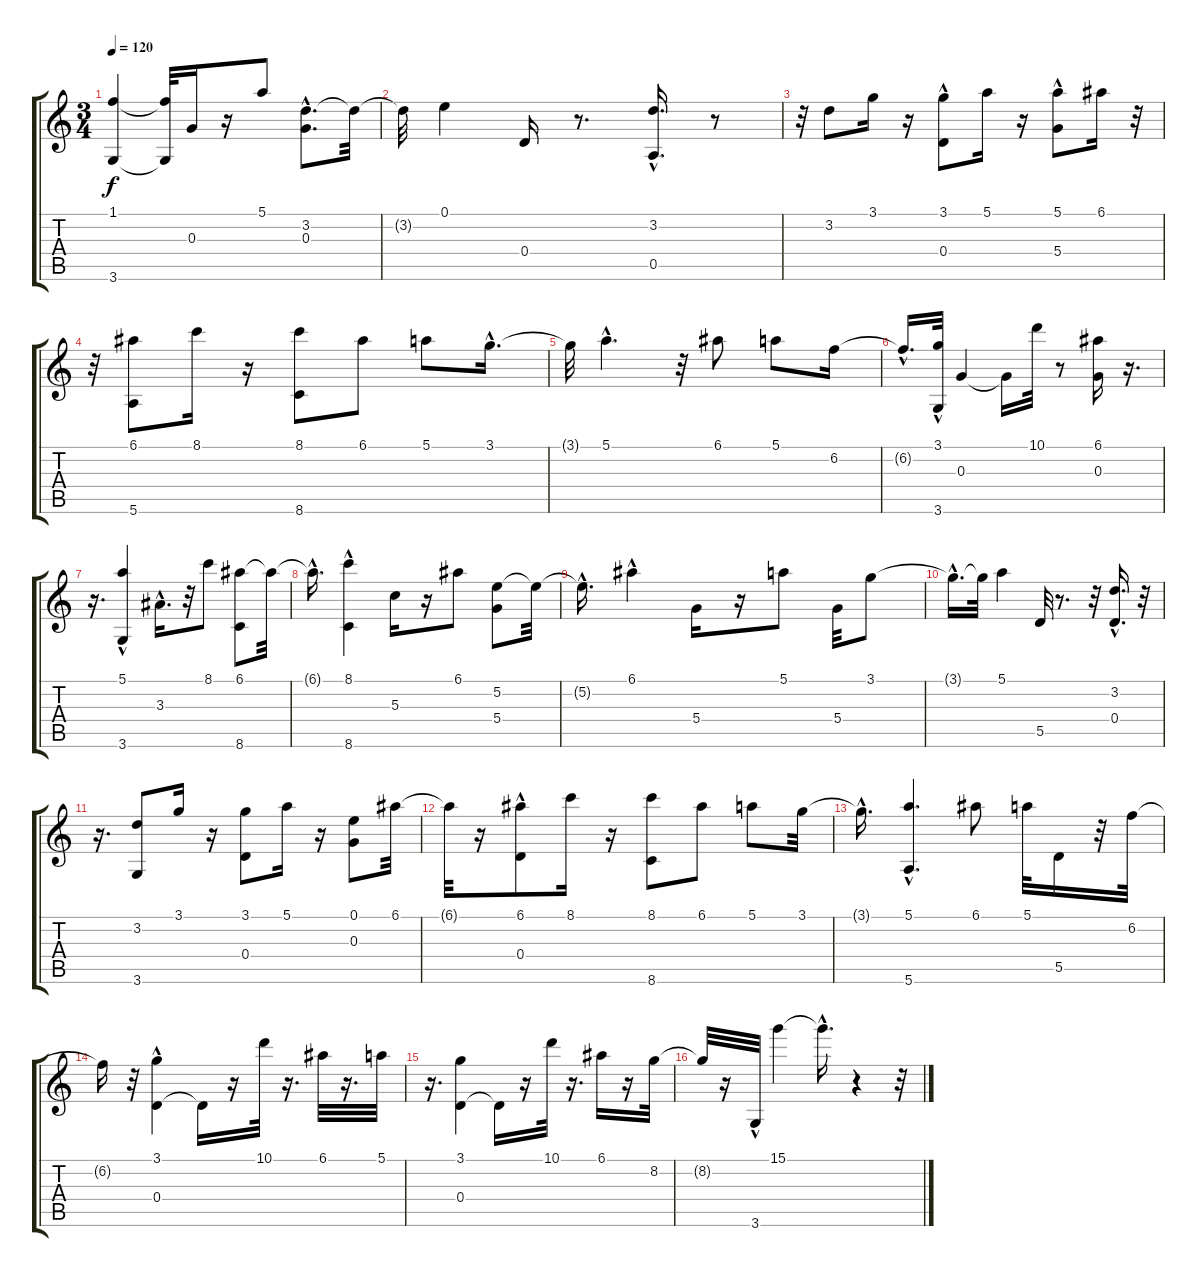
\track "" {instrument acousticguitarnylon}
\staff {score tabs}
\tuning (E4 B3 G3 D3 A2 E2) {hide}
\ts (3 4)
\tempo 120
\clef g2
\ks c
(1.1 3.6).4{dy f} (1.1{t} 3.6{t}).32 0.3.16 r.16 5.1.8 (3.2{hac} 0.3).8{d} 3.2{t}.32 |
3.2{t}.32 0.1.4 0.4.16 r.8{d} (3.2{hac} 0.5).16{d} r.8 |
r.32 3.2.8 3.1.16 r.16 (3.1 0.4{hac}).8 5.1.16 r.16 (5.1 5.4{hac}).8 6.1.16 r.32 |
r.32 (6.1 5.6).8 8.1.16 r.16 (8.1 8.6).8 6.1.8 5.1.8 3.1{hac}.16{d} |
3.1{t}.32 5.1{hac}.4{d} r.32 6.1.8 5.1.8 6.2.16 |
6.2{hac t}.16{d} (3.1 3.6{hac}).32 0.3.4 0.3{t}.16 10.1.32 r.8 (6.1 0.3).16 r.16{d} |
r.16{d} (5.1{hac} 3.6{hac}).4 3.3{hac}.16{d} r.32 8.1.8 (6.1 8.6).8 6.1{t}.32 |
6.1{hac t}.16{d} (8.1{hac} 8.6).4 5.3.16 r.16 6.1.8 (5.2 5.4).8 5.2{t}.32 |
5.2{hac t}.16{d} 6.1{hac}.4 5.4.16 r.16 5.1.8 5.4.32 3.1.8 |
3.1{hac t}.16{d} 3.1{t}.32 5.1.4 5.5.32 r.8{d} r.32 (3.2{hac} 0.4).16{d} r.32 |
r.16{d} (3.2 3.6).8 3.1.16 r.16 (3.1 0.4).8 5.1.16 r.16 (0.1 0.3).8 6.1.32 |
6.1{t}.32 r.16 (6.1 0.4{hac}).8 8.1.16 r.16 (8.1 8.6).8 6.1.8 5.1.8 3.1.32 |
3.1{hac t}.16{d} (5.1 5.6{hac}).4{d} 6.1.8 5.1.32 5.5.16 r.32 6.2.32 |
6.2{t}.16 r.32 (3.1{hac} 0.4).4 0.4{t}.16 r.16 10.1.32 r.16{d} 6.1.32 r.16{d} 5.1.32 |
r.16{d} (3.1 0.4).4 0.4{t}.16 r.16 10.1.32 r.16{d} 6.1.16 r.16 8.2.32 |
8.2{t}.32 r.16 3.6{hac}.32 15.1.4 15.1{hac t}.16{d} r.4 r.32
